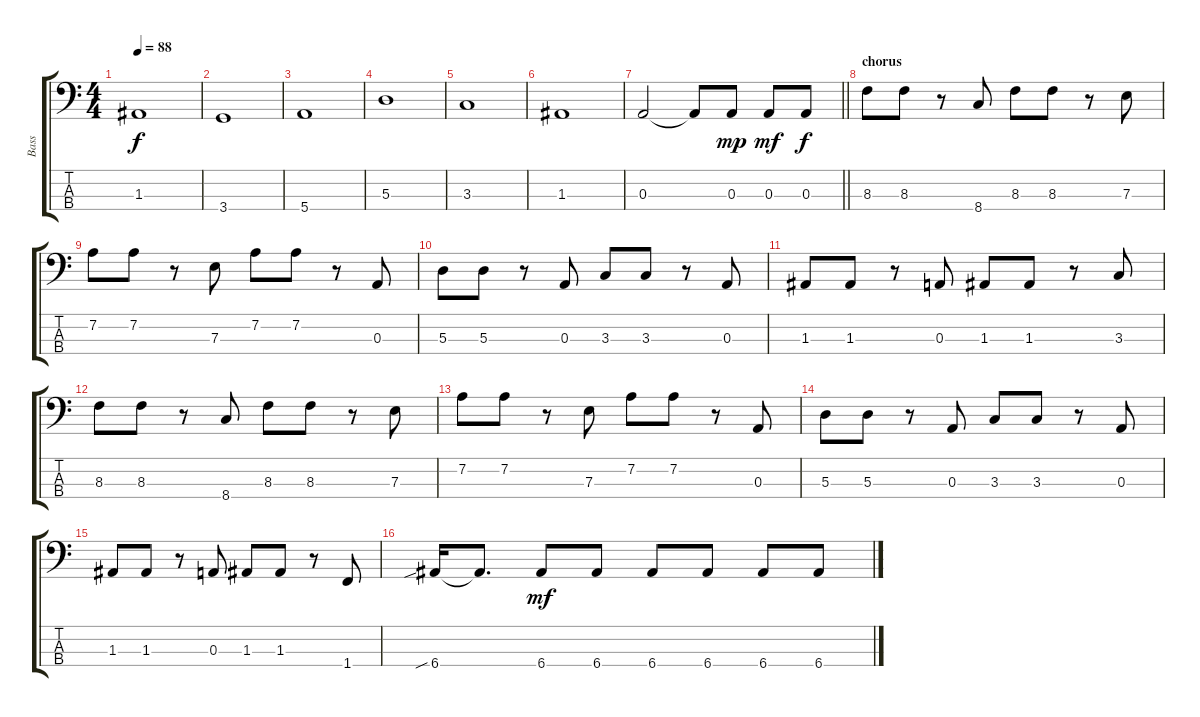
\track ("Bass" "Bass") {instrument electricbassfinger}
\staff {score tabs}
\tuning (G2 D2 A1 E1) {hide}
\ts (4 4)
\tempo 88
\clef f4
\ks c
1.3.1{dy f} |
3.4.1 |
5.4.1 |
5.3.1 |
3.3.1 |
1.3.1 |
\barLineRight lightlight
0.3.2 0.3{t}.8 0.3.8{dy mp} 0.3.8{dy mf} 0.3.8{dy f} |
\section ("" "chorus")
8.3.8 8.3.8 r.8 8.4.8 8.3.8 8.3.8 r.8 7.3.8 |
7.2.8 7.2.8 r.8 7.3.8 7.2.8 7.2.8 r.8 0.3.8 |
5.3.8 5.3.8 r.8 0.3.8 3.3.8 3.3.8 r.8 0.3.8 |
1.3.8 1.3.8 r.8 0.3.8 1.3.8 1.3.8 r.8 3.3.8 |
8.3.8 8.3.8 r.8 8.4.8 8.3.8 8.3.8 r.8 7.3.8 |
7.2.8 7.2.8 r.8 7.3.8 7.2.8 7.2.8 r.8 0.3.8 |
5.3.8 5.3.8 r.8 0.3.8 3.3.8 3.3.8 r.8 0.3.8 |
1.3.8 1.3.8 r.8 0.3.8 1.3.8 1.3.8 r.8 1.4.8 |
6.4{sib}.16 6.4{t}.8{d} 6.4.8{dy mf} 6.4.8 6.4.8 6.4.8 6.4.8 6.4.8
